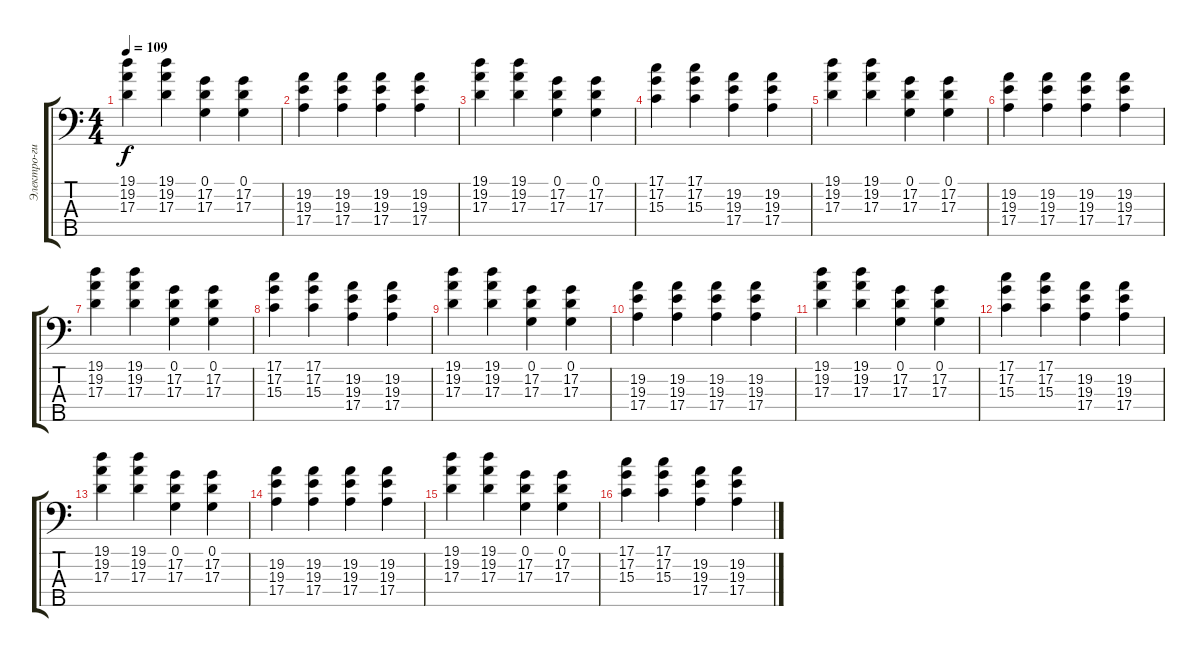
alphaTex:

\track ("Электро-гитара" "Электро-ги") {instrument distortionguitar}
\staff {score tabs}
\tuning (G2 D2 A1 E1 B0) {hide}
\ts (4 4)
\tempo 109
\clef f4
\ks c
(19.1 19.2 17.3).4{dy f} (19.1 19.2 17.3).4 (0.1 17.2 17.3).4 (0.1 17.2 17.3).4 |
(19.2 19.3 17.4).4 (19.2 19.3 17.4).4 (19.2 19.3 17.4).4 (19.2 19.3 17.4).4 |
(19.1 19.2 17.3).4 (19.1 19.2 17.3).4 (0.1 17.2 17.3).4 (0.1 17.2 17.3).4 |
(17.1 17.2 15.3).4 (17.1 17.2 15.3).4 (19.2 19.3 17.4).4 (19.2 19.3 17.4).4 |
(19.1 19.2 17.3).4 (19.1 19.2 17.3).4 (0.1 17.2 17.3).4 (0.1 17.2 17.3).4 |
(19.2 19.3 17.4).4 (19.2 19.3 17.4).4 (19.2 19.3 17.4).4 (19.2 19.3 17.4).4 |
(19.1 19.2 17.3).4 (19.1 19.2 17.3).4 (0.1 17.2 17.3).4 (0.1 17.2 17.3).4 |
(17.1 17.2 15.3).4 (17.1 17.2 15.3).4 (19.2 19.3 17.4).4 (19.2 19.3 17.4).4 |
(19.1 19.2 17.3).4 (19.1 19.2 17.3).4 (0.1 17.2 17.3).4 (0.1 17.2 17.3).4 |
(19.2 19.3 17.4).4 (19.2 19.3 17.4).4 (19.2 19.3 17.4).4 (19.2 19.3 17.4).4 |
(19.1 19.2 17.3).4 (19.1 19.2 17.3).4 (0.1 17.2 17.3).4 (0.1 17.2 17.3).4 |
(17.1 17.2 15.3).4 (17.1 17.2 15.3).4 (19.2 19.3 17.4).4 (19.2 19.3 17.4).4 |
(19.1 19.2 17.3).4 (19.1 19.2 17.3).4 (0.1 17.2 17.3).4 (0.1 17.2 17.3).4 |
(19.2 19.3 17.4).4 (19.2 19.3 17.4).4 (19.2 19.3 17.4).4 (19.2 19.3 17.4).4 |
(19.1 19.2 17.3).4 (19.1 19.2 17.3).4 (0.1 17.2 17.3).4 (0.1 17.2 17.3).4 |
(17.1 17.2 15.3).4 (17.1 17.2 15.3).4 (19.2 19.3 17.4).4 (19.2 19.3 17.4).4
